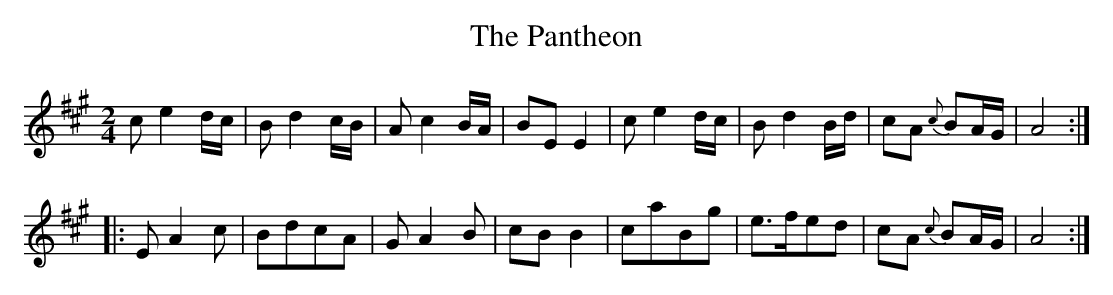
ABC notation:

X:1
T:Pantheon, The
M:2/4
L:1/8
K:A
c e2 d/c/ | B d2 c/B/ | A c2 B/A/ | BE E2 | c e2 d/c/ | B d2 B/d/ | cA {c}BA/G/ | A4 :|
|: E A2 c | BdcA | G A2 B | cB B2 | caBg | e>fed | cA {c}BA/G/ | A4 :|
